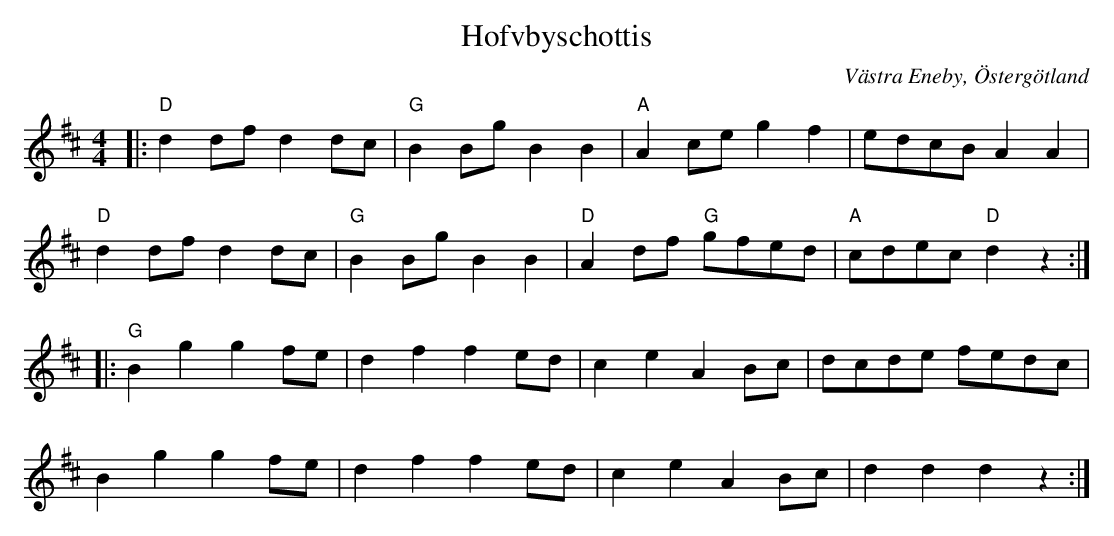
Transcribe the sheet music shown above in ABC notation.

X:1
T:Hofvbyschottis
O:Västra Eneby, Östergötland
M:4/4
L:1/8
K:D
|: "D"d2dfd2dc | "G"B2BgB2B2 | "A"A2ceg2f2 | edcBA2A2 |
   "D"d2dfd2dc | "G"B2BgB2B2 | "D"A2df "G"gfed | "A"cdec"D"d2z2:|
|: "G"B2g2g2fe | d2f2f2ed | c2e2A2Bc | dcde fedc |
   B2g2g2fe | d2f2f2ed | c2e2A2Bc | d2d2d2z2:|
